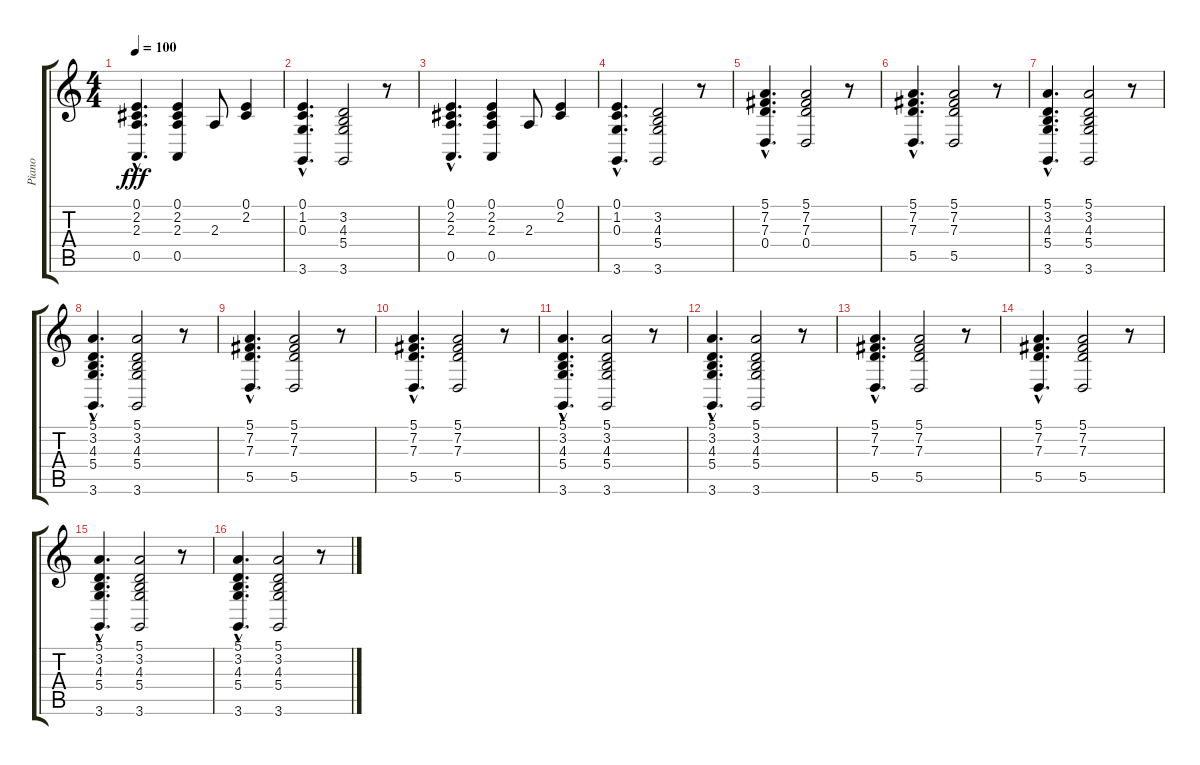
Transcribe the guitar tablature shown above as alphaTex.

\track ("Piano" "Piano") {instrument acousticgrandpiano}
\staff {score tabs}
\tuning (E4 B3 G3 D3 A2 E2) {hide}
\ts (4 4)
\tempo 100
\clef g2
\ks c
(0.1{hac} 2.2{hac} 2.3{hac} 0.5{hac}).4{d dy fff} (0.1 2.2 2.3 0.5).4 2.3.8 (0.1 2.2).4 |
(0.1{hac} 1.2{hac} 0.3{hac} 3.6{hac}).4{d} (3.2 4.3 5.4 3.6).2 r.8 |
(0.1{hac} 2.2{hac} 2.3{hac} 0.5{hac}).4{d} (0.1 2.2 2.3 0.5).4 2.3.8 (0.1 2.2).4 |
(0.1{hac} 1.2{hac} 0.3{hac} 3.6{hac}).4{d} (3.2 4.3 5.4 3.6).2 r.8 |
(5.1{hac} 7.2{hac} 7.3{hac} 0.4{hac}).4{d} (5.1 7.2 7.3 0.4).2 r.8 |
(5.1{hac} 7.2{hac} 7.3{hac} 5.5{hac}).4{d} (5.1 7.2 7.3 5.5).2 r.8 |
(5.1{hac} 3.2{hac} 4.3{hac} 5.4{hac} 3.6{hac}).4{d} (5.1 3.2 4.3 5.4 3.6).2 r.8 |
(5.1{hac} 3.2{hac} 4.3{hac} 5.4{hac} 3.6{hac}).4{d} (5.1 3.2 4.3 5.4 3.6).2 r.8 |
(5.1{hac} 7.2{hac} 7.3{hac} 5.5{hac}).4{d} (5.1 7.2 7.3 5.5).2 r.8 |
(5.1{hac} 7.2{hac} 7.3{hac} 5.5{hac}).4{d} (5.1 7.2 7.3 5.5).2 r.8 |
(5.1{hac} 3.2{hac} 4.3{hac} 5.4{hac} 3.6{hac}).4{d} (5.1 3.2 4.3 5.4 3.6).2 r.8 |
(5.1{hac} 3.2{hac} 4.3{hac} 5.4{hac} 3.6{hac}).4{d} (5.1 3.2 4.3 5.4 3.6).2 r.8 |
(5.1{hac} 7.2{hac} 7.3{hac} 5.5{hac}).4{d} (5.1 7.2 7.3 5.5).2 r.8 |
(5.1{hac} 7.2{hac} 7.3{hac} 5.5{hac}).4{d} (5.1 7.2 7.3 5.5).2 r.8 |
(5.1{hac} 3.2{hac} 4.3{hac} 5.4{hac} 3.6{hac}).4{d} (5.1 3.2 4.3 5.4 3.6).2 r.8 |
(5.1{hac} 3.2{hac} 4.3{hac} 5.4{hac} 3.6{hac}).4{d} (5.1 3.2 4.3 5.4 3.6).2 r.8
